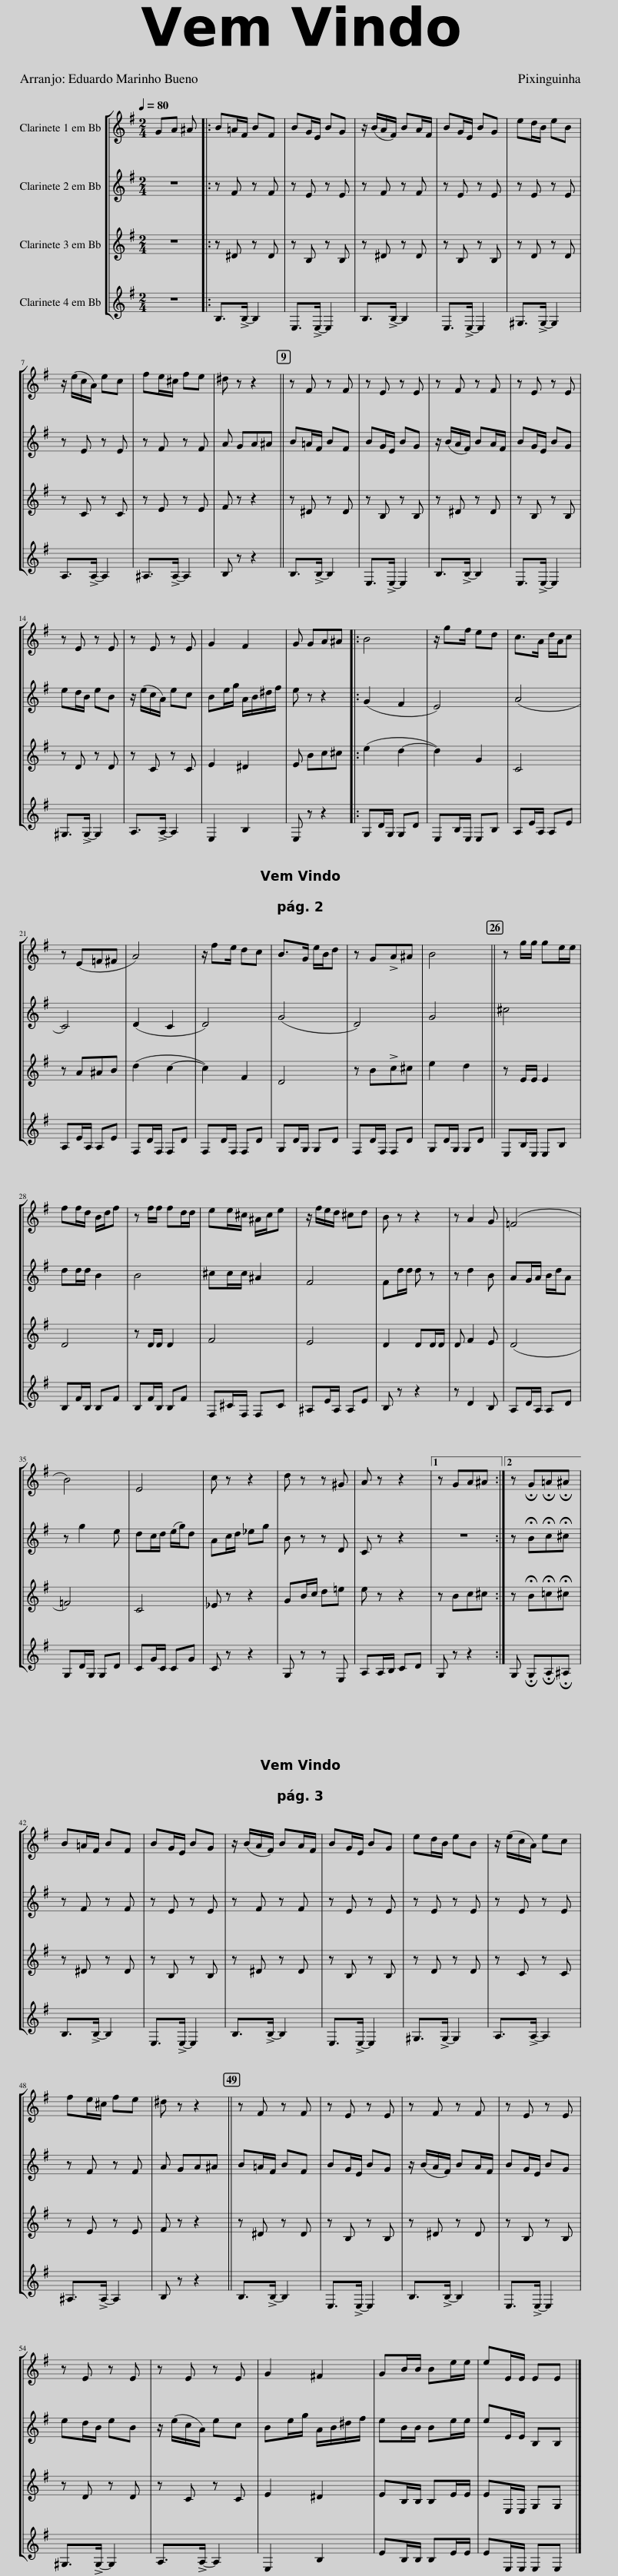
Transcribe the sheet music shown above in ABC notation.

X:1
%%score [ 1 2 3 4 ]
L:1/8
Q:1/4=80
M:2/4
I:linebreak $
K:none
V:1 treble transpose=-2
V:2 treble transpose=-2
V:3 treble transpose=-2
V:4 treble transpose=-2
V:1
[K:G] GA ^A |: B=A/F/ BF | BG/E/ BG | z/ (B/A/F/) BA/F/ | BG/E/ BG | %5
 ed/B/ eB |$ z/ (e/c/A/) ec | fe/^c/ fe | ^d z z2 || z F z F | %10
 z E z E | z F z F | z E z E |$ z E z E | z E z E | %15
 G2 F2 | G GA^A |: B4 | z/ gf/ ed | c>A d/A/c |$ %20
 z (E=F^F | A4) | z/ fe/ dc | B>G e/B/d | z G!>!A^A | %25
 B4 || z g/g/ ge/e/ |$ ff/d/ B/d/f | z f/f/ fd/d/ | ee/^c/ ^A/c/e | %30
 z/ f/e/d/ ^cd | B z z2 | z A2 G | (=F4 |$ B4) | %35
 E4 | c z z2 | d z z ^G | A z z2 |1 z GA^A :|2 %40
 z !fermata!G!fermata!=A!fermata!^A ||$ B=A/F/ BF | BG/E/ BG | z/ (B/A/F/) BA/F/ | BG/E/ BG | %45
 ed/B/ eB | z/ (e/c/A/) ec |$ fe/^c/ fe | ^d z z2 || z F z F | %50
 z E z E | z F z F | z E z E |$ z E z E | z E z E | %55
 G2 ^F2 | GB/B/ Be/e/ | eE/E/ EE |] %58
V:2
[K:G] z3 |: z F z F | z E z E | z F z F | z E z E | %5
 z E z E |$ z E z E | z F z F | A GA^A || B=A/F/ BF | %10
 BG/E/ BG | z/ (B/A/F/) BA/F/ | BG/E/ BG |$ ed/B/ eB | z/ (e/c/A/) ec | %15
 Be/g/ A/B/^d/f/ | e z z2 |: (G2 F2 | E4) | (A4 |$ %20
 C4) | (D2 C2 | D4) | (G4 | D4) | %25
 G4 || ^c4 |$ dd/d/ B2 | B4 | ^cc/c/ ^A2 | %30
 F4 | Fd/d/ d z | z d2 B | AG/A/ B/d/A |$ z g2 e | %35
 dc/d/ (e/g/)d | Ac/d/ _eg | B z z D | C z z2 |1 z4 :|2 %40
 z !fermata!B!fermata!c!fermata!^c ||$ z F z F | z E z E | z F z F | z E z E | %45
 z E z E | z E z E |$ z F z F | A GA^A || B=A/F/ BF | %50
 BG/E/ BG | z/ (B/A/F/) BA/F/ | BG/E/ BG |$ ed/B/ eB | z/ (e/c/A/) ec | %55
 Be/g/ A/B/^d/f/ | eB/B/ Be/e/ | eE/E/ B,B, |] %58
V:3
[K:G] z3 |: z ^D z D | z B, z B, | z ^D z D | z B, z B, | %5
 z D z D |$ z C z C | z E z E | F z z2 || z ^D z D | %10
 z B, z B, | z ^D z D | z B, z B, |$ z D z D | z C z C | %15
 E2 ^D2 | E Bc^c |: (e2 d2- | d2) G2 | C4 |$ %20
 z A^AB | (d2 c2- | c2) F2 | D4 | z B!>!c^c | %25
 e2 d2 || z E/E/ E2 |$ D4 | z D/D/ D2 | F4 | %30
 E4 | D2 DD/D/ | D F2 E | (D4 |$ =F4) | %35
 C4 | _E z z2 | GB/c/ d=e | e z z2 |1 z Bc^c :|2 %40
 z !fermata!B!fermata!=c!fermata!^c ||$ z ^D z D | z B, z B, | z ^D z D | z B, z B, | %45
 z D z D | z C z C |$ z E z E | F z z2 || z ^D z D | %50
 z B, z B, | z ^D z D | z B, z B, |$ z D z D | z C z C | %55
 E2 ^D2 | EB,/B,/ B,E/E/ | EE,/E,/ G,G, |] %58
V:4
[K:G] z3 |: B,>!>!B,- B,2 | E,>!>!E,- E,2 | B,>!>!B,- B,2 | E,>!>!E,- E,2 | %5
 ^G,>!>!G,- G,2 |$ A,>!>!A,- A,2 | ^A,>!>!A,- A,2 | B, z z2 || B,>!>!B,- B,2 | %10
 E,>!>!E,- E,2 | B,>!>!B,- B,2 | E,>!>!E,- E,2 |$ ^G,>!>!G,- G,2 | A,>!>!A,- A,2 | %15
 E,2 B,2 | E, z z2 |: G,D/G,/ G,D | E,B,/E,/ E,B, | A,E/A,/ A,E |$ %20
 A,E/A,/ A,E | F,D/F,/ F,D | F,D/F,/ F,D | G,D/G,/ G,D | F,D/F,/ F,D | %25
 G,D/G,/ G,D || E,B,/E,/ E,B, |$ B,F/B,/ B,F | B,F/B,/ B,F | F,^C/F,/ F,C | %30
 ^A,E/A,/ A,E | B, z z2 | z D2 B, | A,D/A,/ A,D |$ G,D/G,/ G,D | %35
 CG/C/ CG | C z z2 | G, z z E, | A,A,/B,/ CD |1 G, z z2 :|2 %40
 G, !fermata!G,!fermata!A,!fermata!^A, ||$ B,>!>!B,- B,2 | E,>!>!E,- E,2 | B,>!>!B,- B,2 | E,>!>!E,- E,2 | %45
 ^G,>!>!G,- G,2 | A,>!>!A,- A,2 |$ ^A,>!>!A,- A,2 | B, z z2 || B,>!>!B,- B,2 | %50
 E,>!>!E,- E,2 | B,>!>!B,- B,2 | E,>!>!E,- E,2 |$ ^G,>!>!G,- G,2 | A,>!>!A,- A,2 | %55
 E,2 B,2 | EB,/B,/ B,E/E/ | EE,/E,/ E,E, |] %58
